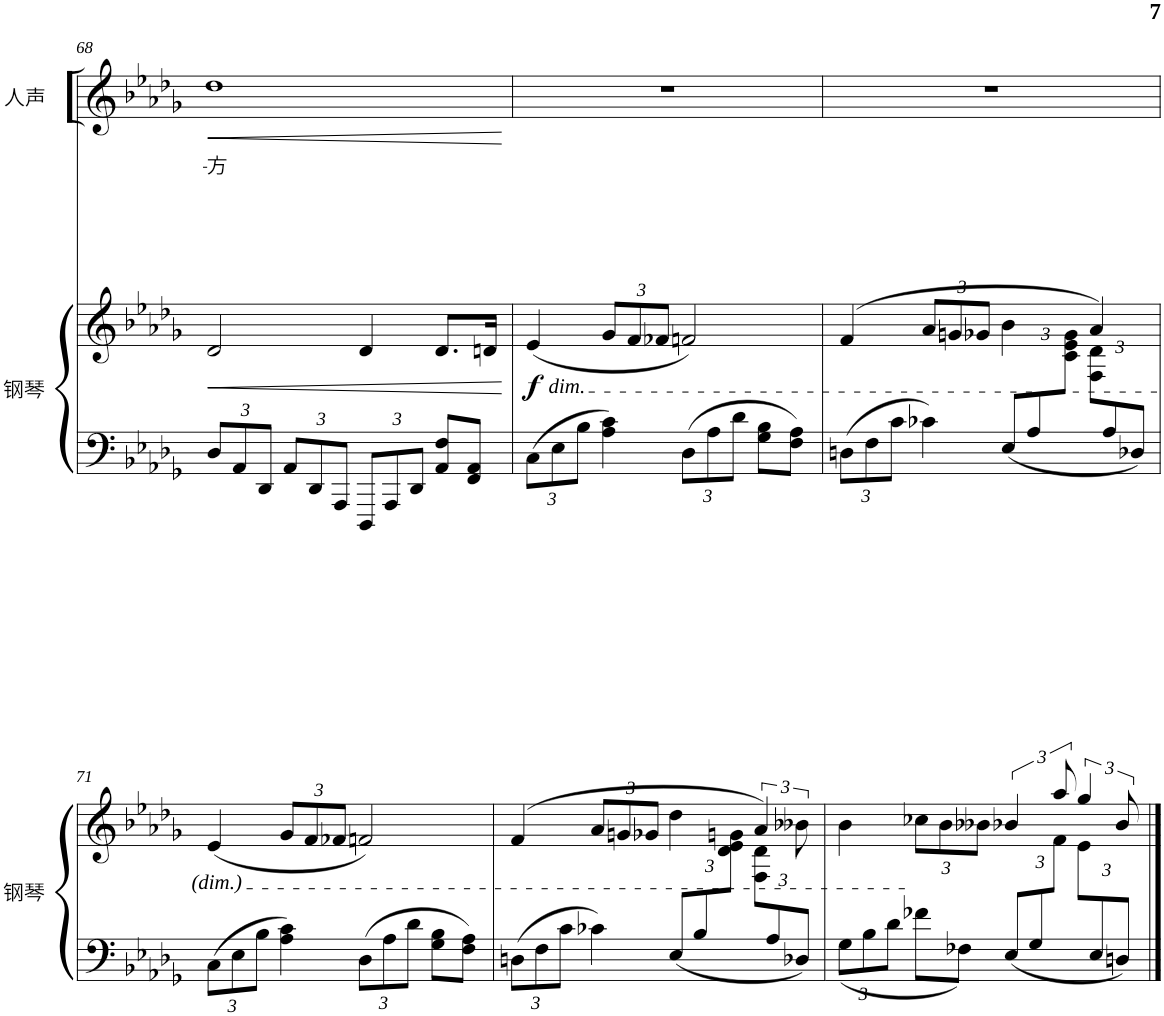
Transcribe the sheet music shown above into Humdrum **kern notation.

**kern	**kern	**dynam	**kern	**text	**dynam
*part2	*part2	*part2	*part1	*part1	*part1
*staff3	*staff2	*staff2/3	*staff1	*staff1	*staff1
*I"钢琴	*	*	*I"人声	*	*
!!LO:PB:g=z
*clefF4	*clefG2	*	*clefG2	*	*
*k[b-e-a-d-g-]	*k[b-e-a-d-g-]	*	*k[b-e-a-d-g-]	*	*
*M4/4	*M4/4	*	*M4/4	*	*
*Xbrackettup	*	*	*	*	*
=68	=68	=68	=68	=68	=68
!	!	!LO:HP:b	!	!LO:LY:b	!LO:HP:b
12D-/L	2d-/	<	1dd-	方-	<
12AA-/	.	.	.	.	.
12DD-/J	.	.	.	.	.
12AA-/L	.	.	.	.	.
12DD-/	.	.	.	.	.
12AAA-/J	.	.	.	.	.
12DDD-/L	4d-/	.	.	.	.
12AAA-/	.	.	.	.	.
12DD-/J	.	.	.	.	.
8AA-/ 8F/L	8.d-/L	.	.	.	.
8FF/ 8AA-/J	.	.	.	.	.
.	16dn/Jk	.	.	.	.
.	.	[	.	.	[
=69	=69	=69	=69	=69	=69
!	!LO:TX:b:i:t=dim.	!	!	!	!
!	!	!LO:DY:b	!	!	!
12C\L	(4e-/	f	1r	.	.
12E-\	.	.	.	.	.
12B-\J	.	.	.	.	.
*	*Xbrackettup	*	*	*	*
4A-\ 4c\	12g-/L	.	.	.	.
.	12f/	.	.	.	.
.	12f-X/J	.	.	.	.
12D-\L	2fn/)	.	.	.	.
12A-\	.	.	.	.	.
12d-\J	.	.	.	.	.
8G-\ 8B-\L	.	.	.	.	.
8F\ 8A-\J	.	.	.	.	.
=70	=70	=70	=70	=70	=70
*	*^	*	*	*	*
12Dn\L	(4f/	3%2ryy	.	1r	.	.
12F\	.	.	.	.	.	.
12c\J	.	.	.	.	.	.
4c-X\	12a-/L	.	.	.	.	.
.	12gn/	.	.	.	.	.
.	12g-X/J	.	.	.	.	.
12E-/L	4b-\	.	.	.	.	.
12A-/	.	.	.	.	.	.
6ryy	.	12c\ 12e-\ 12g-\J	.	.	.	.
.	4a-/)	12F\ 12d-\L	.	.	.	.
12A-/	.	6ryy	.	.	.	.
12D-X/J	.	.	.	.	.	.
*	*v	*v	*	*	*	*
!!LO:LB:g=z
=71	=71	=71	=71	=71	=71
12C\L	(4e-/	.	1r	.	.
12E-\	.	.	.	.	.
12B-\J	.	.	.	.	.
4A-\ 4c\	12g-/L	.	.	.	.
.	12f/	.	.	.	.
.	12f-X/J	.	.	.	.
12D-\L	2fn/)	.	.	.	.
12A-\	.	.	.	.	.
12d-\J	.	.	.	.	.
8G-\ 8B-\L	.	.	.	.	.
8F\ 8A-\J	.	.	.	.	.
=72	=72	=72	=72	=72	=72
*	*^	*	*	*	*
12Dn\L	(4f/	3%2ryy	.	1r	.	.
12F\	.	.	.	.	.	.
12c\J	.	.	.	.	.	.
4c-X\	12a-/L	.	.	.	.	.
.	12gn/	.	.	.	.	.
.	12g-X/J	.	.	.	.	.
12E-/L	4dd-\	.	.	.	.	.
12B-/	.	.	.	.	.	.
6ryy	.	12d-\ 12e-\ 12gn\J	.	.	.	.
*	*brackettup	*Xbrackettup	*	*	*	*
.	6a-/)	12F\ 12d-\L	.	.	.	.
12A-/	.	6ryy	.	.	.	.
12D-X/J	12b--X\	.	.	.	.	.
=73	=73	=73	=73	=73	=73	=73
12G-\L	4b-\	3%2ryy	.	1r	.	.
12B-\	.	.	.	.	.	.
12d-\J	.	.	.	.	.	.
8f-X\L	12cc-X\L	.	.	.	.	.
.	12b-\	.	.	.	.	.
8F-X\J	.	.	.	.	.	.
.	12b--X\J	.	.	.	.	.
*	*brackettup	*	*	*	*	*
12E-/L	6b-X/	.	.	.	.	.
12G-/	.	.	.	.	.	.
6ryy	12aa-/	12f\J	.	.	.	.
*	*	*Xbrackettup	*	*	*	*
.	6gg-/	12e-\L	.	.	.	.
12E-/	.	6ryy	.	.	.	.
12Dn/J	12b-/	.	.	.	.	.
*	*v	*v	*	*	*	*
==	==	==	==	==	==
*-	*-	*-	*-	*-	*-
